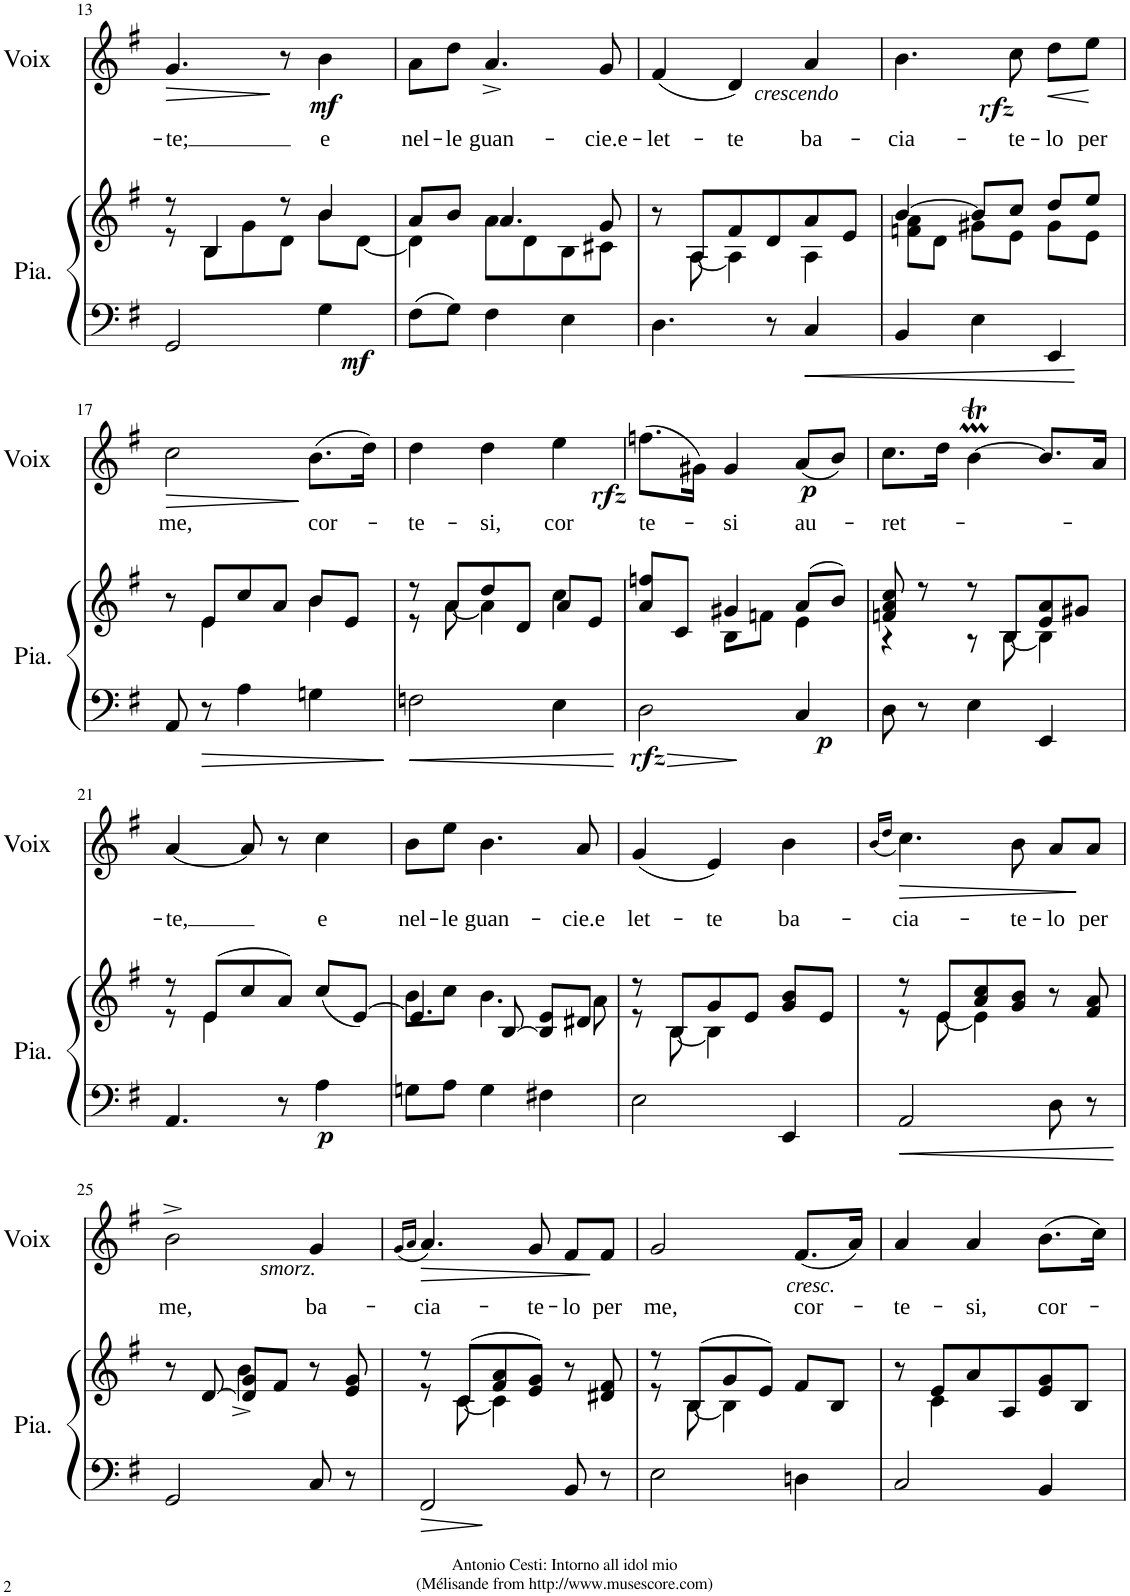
**kern	**kern	**dynam	**kern	**text	**dynam
*part2	*part2	*part2	*part1	*part1	*part1
*staff3	*staff2	*staff2/3	*staff1	*staff1	*staff1
*I"Piano	*	*	*I"Voix	*	*
*I'Pia.	*	*	*I'Voix	*	*
!!LO:PB:g=z
*clefF4	*clefG2	*	*clefG2	*	*
*k[f#]	*k[f#]	*	*k[f#]	*	*
*M3/4	*M3/4	*	*M3/4	*	*
=13	=13	=13	=13	=13	=13
*	*^	*	*	*	*
!	!	!	!	!	!LO:LY:b	!LO:HP:b
2GG/	8r	8r	.	4.g/	-te;	>
.	4B/	8B\L	.	.	.	.
.	.	8g\	.	.	.	.
.	8r	8d\J	.	8r	.	]
!	!	!	!LO:DY:b=2	!	!LO:LY:b	!LO:DY:b
4G\	4b/	8b\L	mf	4b\	e	mf
.	.	[8d\J	.	.	.	.
=14	=14	=14	=14	=14	=14	=14
!	!	!	!	!	!LO:LY:b	!
8F#\L	8a/L	4d\]	.	8a\L	nel-	.
!	!	!	!	!	!LO:LY:b	!
8G\J	8b/J	.	.	8dd\J	-le	.
!	!	!	!	!	!LO:LY:b	!
4F#\	4.a/	8a\L	.	4.a^/	guan-	.
.	.	8d\	.	.	.	.
4E\	.	8B\	.	.	.	.
!	!	!	!	!	!LO:LY:b	!
.	8g/	8c#X\J	.	8g/	-cie.e-	.
=15	=15	=15	=15	=15	=15	=15
!	!	!	!	!	!LO:LY:b	!
4.D\	8r	8ryy	.	(4f#/	-let-	.
.	8A/L	[8A\	.	.	.	.
!	!	!	!	!	!LO:LY:b	!
.	8f#/	4A\]	.	4d/)	-te	.
8r	8d/	.	.	.	.	.
!	!	!	!	!	!LO:LY:b	!LO:DY:b
4C/	8a/	4A\	.	4a/	ba-	other-dynamics
.	8e/J	.	.	.	.	.
=16	=16	=16	=16	=16	=16	=16
!	!	!	!	!	!LO:LY:b	!
4BB/	[4b/	8fn\ 8a\L	.	4.b\	-cia-	.
.	.	8d\J	.	.	.	.
4E\	8b/L]	8g#X\L	.	.	.	.
!	!	!	!	!	!LO:LY:b	!LO:DY:b
.	8cc/J	8e\J	.	8cc\	-te-	rfz
!	!	!	!	!	!LO:LY:b	!LO:HP:b
4EE/	8dd/L	8g#\L	.	8dd\L	-lo	<
!	!	!	!	!	!LO:LY:b	!
.	8ee/J	8e\J	.	8ee\J	per	.
*	*v	*v	*	*	*	*
.	.	.	.	.	[
!!LO:LB:g=z
=17	=17	=17	=17	=17	=17
*	*^	*	*	*	*
!	!	!	!	!	!LO:LY:b	!LO:HP:b
8AA/	8r	8ryy	.	2cc\	me,	>
8r	8e/L	4e\	.	.	.	.
4A\	8cc/	.	.	.	.	.
.	8a/J	8ryy	.	.	.	.
!	!	!	!	!	!LO:LY:b	!
4Gn\	8b/L	4b\	.	(8.b\L	cor-	]
.	8e/J	.	.	.	.	.
.	.	.	.	16dd\Jk)	.	.
=18	=18	=18	=18	=18	=18	=18
!	!	!	!	!	!LO:LY:b	!
2Fn\	8r	8r	.	4dd\	-te-	.
.	8a/L	[8a\	.	.	.	.
!	!	!	!	!	!LO:LY:b	!
.	8dd/	4a\]	.	4dd\	-si,	.
.	8d/J	.	.	.	.	.
!	!	!	!	!	!LO:LY:b	!
4E\	8a/L	4cc\	.	4ee\	cor	.
.	8e/J	.	.	.	.	.
=19	=19	=19	=19	=19	=19	=19
!	!	!	!LO:DY:b=2	!	!LO:LY:b	!LO:DY:b
2D\	8a/ 8ffn/L	4ryy	rfz	(8.ffn\L	te-	rfz
.	8c/J	.	.	.	.	.
.	.	.	.	16g#X\Jk)	.	.
!	!	!	!	!	!LO:LY:b	!
.	4g#X/	8B\L	.	4g#/	-si	.
.	.	8fn\J	.	.	.	.
!	!	!	!LO:DY:b=2	!	!LO:LY:b	!LO:DY:b
4C/	(8a/L	4e\	p	(8a/L	au-	p
.	8b/J)	.	.	8b/J)	.	.
=20	=20	=20	=20	=20	=20	=20
!	!	!	!	!	!LO:LY:b	!
8D\	8fn/ 8a/ 8cc/	4r	.	8.cc\L	-ret-	.
8r	8r	.	.	.	.	.
.	.	.	.	16dd\Jk	.	.
4E\	8r	8r	.	[4bmt\	.	.
.	8B/L	[8B\	.	.	.	.
4EE/	8e/ 8a/	4B\]	.	8.b/L]	.	.
.	8g#X/J	.	.	.	.	.
.	.	.	.	16a/Jk	.	.
!!LO:LB:g=z
=21	=21	=21	=21	=21	=21	=21
!	!	!	!	!	!LO:LY:b	!
4.AA/	8r	8r	.	[4a/	-te,	.
.	(8e/L	4e\	.	.	.	.
.	8cc/	.	.	8a/]	.	.
8r	8a/J)	4.ryy	.	8r	.	.
!	!	!	!LO:DY:b=2	!	!LO:LY:b	!
4A\	(8cc/L	.	p	4cc\	e	.
.	[8e/J)	.	.	.	.	.
=22	=22	=22	=22	=22	=22	=22
!	!	!	!	!	!LO:LY:b	!
8Gn\L	4.e/]	8b\L	.	8b\L	nel-	.
!	!	!	!	!	!LO:LY:b	!
8A\J	.	8cc\J	.	8ee\J	-le	.
!	!	!	!	!	!LO:LY:b	!
4G\	.	4.b\	.	4.b\	guan-	.
.	[8B/	.	.	.	.	.
4F#X\	8B/] 8e/L	.	.	.	.	.
!	!	!	!	!	!LO:LY:b	!
.	8d#X/J	8a\	.	8a/	-cie.e	.
=23	=23	=23	=23	=23	=23	=23
!	!	!	!	!	!LO:LY:b	!
2E\	8r	8r	.	(4g/	let-	.
.	8B/L	[8B\	.	.	.	.
!	!	!	!	!	!LO:LY:b	!
.	8g/	4B\]	.	4e/)	-te	.
.	8e/J	.	.	.	.	.
!	!	!	!	!	!LO:LY:b	!
4EE/	8g/ 8b/L	4ryy	.	4b\	ba-	.
.	8e/J	.	.	.	.	.
=24	=24	=24	=24	=24	=24	=24
.	.	.	.	(16qb/LL	.	.
.	.	.	.	16qdd/JJ	.	.
!	!	!	!	!	!LO:LY:b	!
2AA/	8r	8r	.	4.cc\)	-cia-	.
.	8e/L	[8e\	.	.	.	.
.	8a/ 8cc/	4e\]	.	.	.	.
!	!	!	!	!	!LO:LY:b	!
.	8g/ 8b/J	.	.	8b\	-te-	.
!	!	!	!	!	!LO:LY:b	!
8D\	8r	4ryy	.	8a/L	-lo	.
!	!	!	!	!	!LO:LY:b	!
8r	8f#/ 8a/	.	.	8a/J	per	.
!!LO:LB:g=z
=25	=25	=25	=25	=25	=25	=25
!	!	!	!	!	!LO:LY:b	!
2GG/	8r	4ryy	.	2b^\	me,	.
.	[8d/	.	.	.	.	.
.	8d/] 8g/L	4b^\	.	.	.	.
.	8f#/J	.	.	.	.	.
!	!	!	!	!	!LO:LY:b	!LO:DY:b
8C/	8r	4ryy	.	4g/	ba-	other-dynamics
8r	8e/ 8g/	.	.	.	.	.
=26	=26	=26	=26	=26	=26	=26
.	.	.	.	(16qg/LL	.	.
.	.	.	.	16qa/JJ	.	.
!	!	!	!	!	!LO:LY:b	!
2FF#/	8r	8r	.	4.a/)	-cia-	.
.	(8c/L	[8c\	.	.	.	.
.	8f#/ 8a/	4c\]	.	.	.	.
!	!	!	!	!	!LO:LY:b	!
.	8e/ 8g/J)	.	.	8g/	-te-	.
!	!	!	!	!	!LO:LY:b	!
8BB/	8r	4ryy	.	8f#/L	-lo	.
!	!	!	!	!	!LO:LY:b	!
8r	8d#X/ 8f#/	.	.	8f#/J	per	.
=27	=27	=27	=27	=27	=27	=27
!	!	!	!	!	!LO:LY:b	!
2E\	8r	8r	.	2g/	me,	.
.	(8B/L	[8B\	.	.	.	.
.	8g/	4B\]	.	.	.	.
.	8e/J)	.	.	.	.	.
!	!	!	!	!	!LO:LY:b	!LO:DY:b
4Dn\	8f#/L	4ryy	.	(8.f#/L	cor-	other-dynamics
.	8B/J	.	.	.	.	.
.	.	.	.	16a/Jk)	.	.
=28	=28	=28	=28	=28	=28	=28
!	!	!	!	!	!LO:LY:b	!
2C/	8r	8ryy	.	4a/	-te-	.
.	8e/L	4c\	.	.	.	.
!	!	!	!	!	!LO:LY:b	!
.	8a/	.	.	4a/	-si,	.
.	8A/	4.ryy	.	.	.	.
!	!	!	!	!	!LO:LY:b	!
4BB/	8e/ 8g/	.	.	(8.b\L	cor-	.
.	8B/J	.	.	.	.	.
.	.	.	.	16cc\Jk)	.	.
*	*v	*v	*	*	*	*
=	=	=	=	=	=
*-	*-	*-	*-	*-	*-
